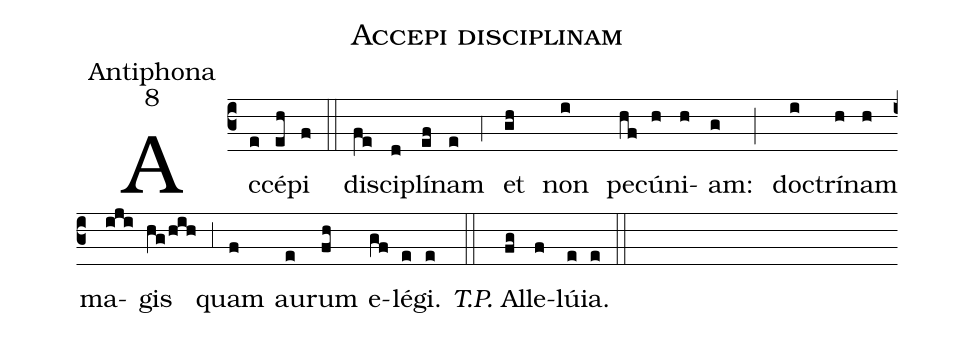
name:Accepi disciplinam;
office-part:Antiphona;
mode:8;
%%
(c3) Ac(e)cé(eh)pi(f) (::)
di(fe)sci(d)plí(ef)nam(e) (,4) et(gh) non(i) pe(hf)cú(h)ni(h)am:(g) (;) do(i)ctrí(h)nam(h) ma(iji)gis(hg/hih) (,3) quam(f) au(e)rum(fh) e(gf)lé(e)gi.(e) (::) <i>T.P.</i> Al(fg)le(f)lú(e)ia.(e) (::)
